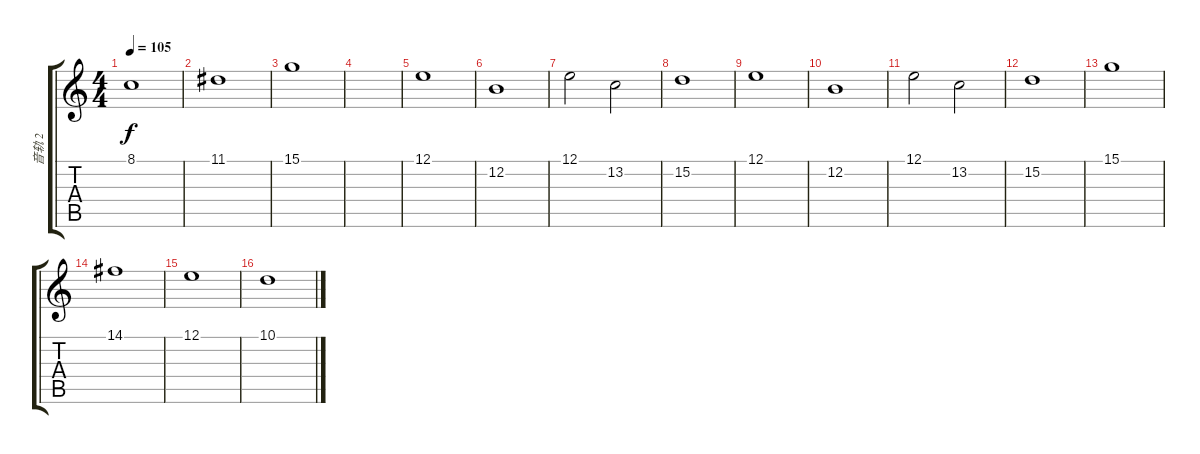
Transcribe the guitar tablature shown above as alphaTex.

\track ("音轨 2" "音轨 2") {instrument glockenspiel}
\staff {score tabs}
\tuning (E4 B3 G3 D3 A2 E2) {hide}
\ts (4 4)
\tempo 105
\clef g2
\ks c
8.1.1{dy f} |
11.1.1 |
15.1.1 |
|
12.1.1 |
12.2.1 |
12.1.2 13.2.2 |
15.2.1 |
12.1.1 |
12.2.1 |
12.1.2 13.2.2 |
15.2.1 |
15.1.1 |
14.1.1 |
12.1.1 |
10.1.1
